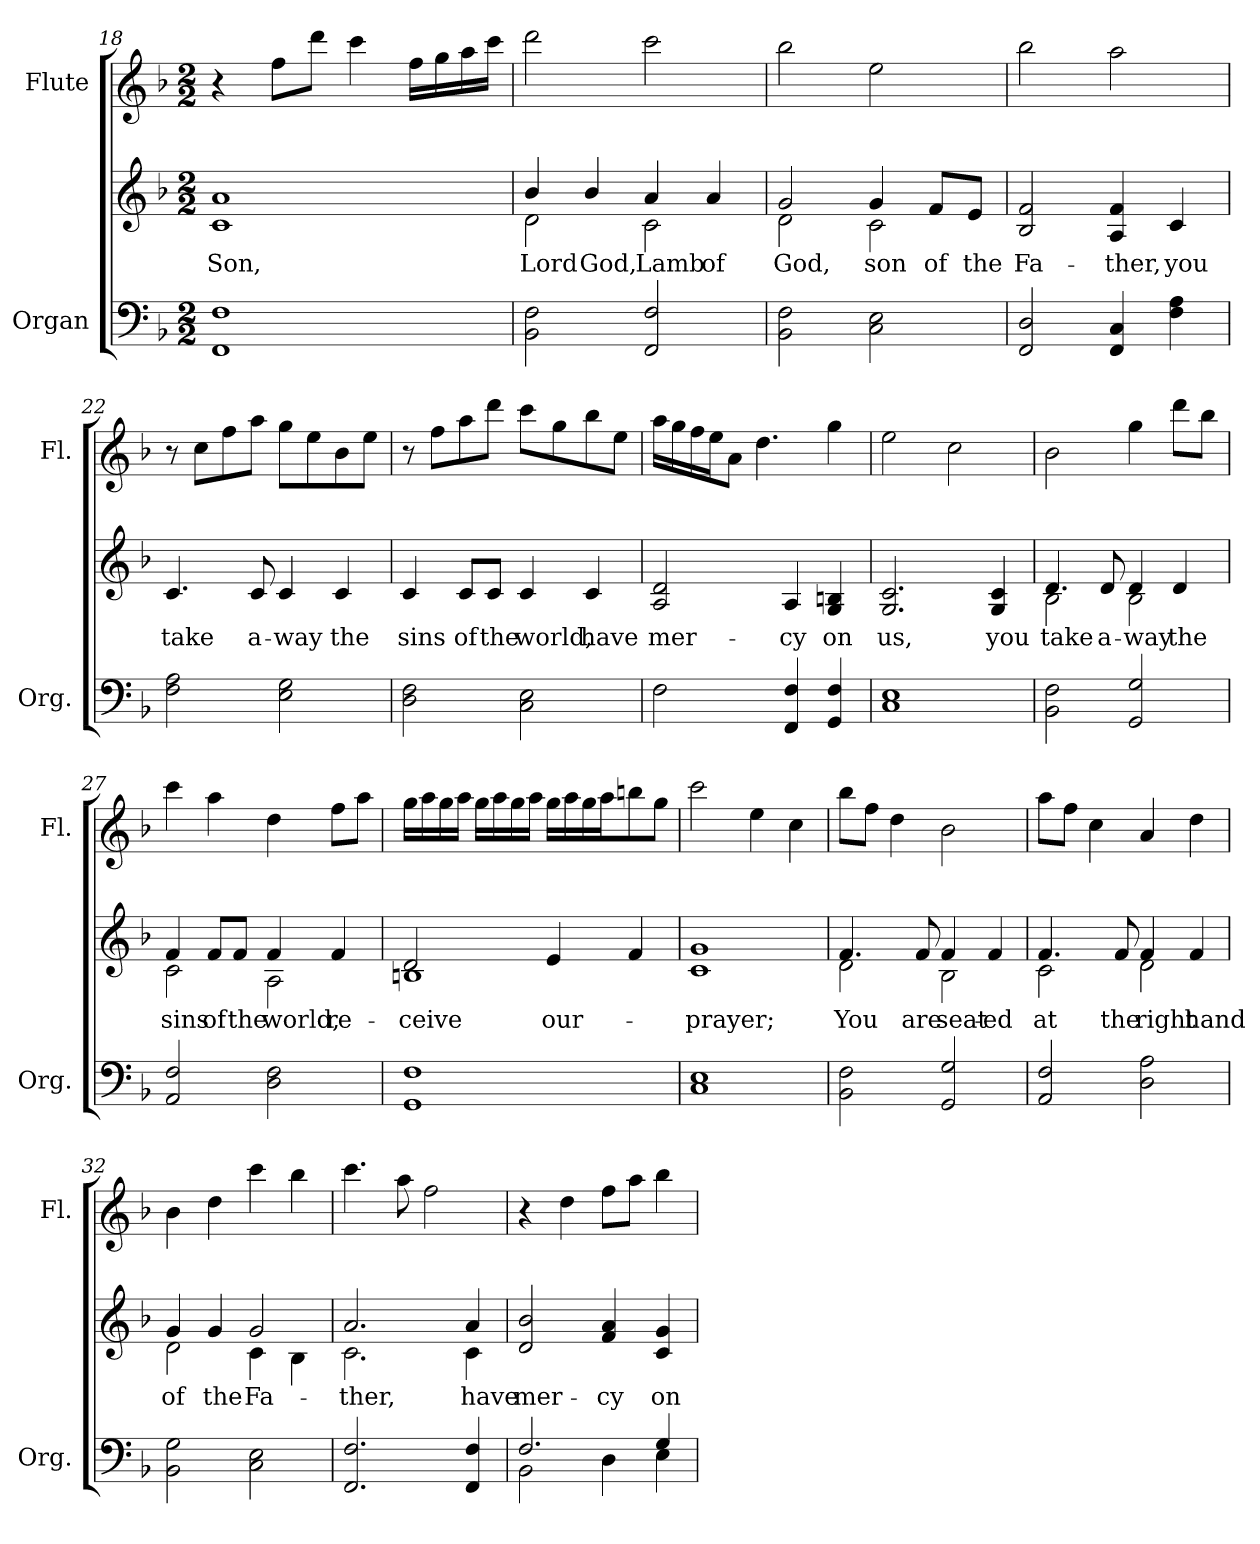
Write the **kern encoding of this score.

**kern	**kern	**text	**kern
*part2	*part2	*part2	*part1
*staff3	*staff2	*staff2	*staff1
*I"Organ	*	*	*I"Flute
*I'Org.	*	*	*I'Fl.
*clefF4	*clefG2	*	*clefG2
*k[b-]	*k[b-]	*	*k[b-]
*M2/2	*M2/2	*	*M2/2
=18	=18	=18	=18
1FF 1F	1c 1a	Son,	4r
.	.	.	8ff\L
.	.	.	8ddd\J
.	.	.	4ccc\
.	.	.	16ff\LL
.	.	.	16gg\
.	.	.	16aa\
.	.	.	16ccc\JJ
!!LO:PB:g=z
=19	=19	=19	=19
*	*^	*	*
2BB-\ 2F\	4b-/	2d\	Lord	2ddd\
.	4b-/	.	God,	.
2FF/ 2F/	4a/	2c\	Lamb	2ccc\
.	4a/	.	of	.
=20	=20	=20	=20	=20
2BB-\ 2F\	2g/	2d\	God,	2bb-\
2C\ 2E\	4g/	2c\	son	2ee\
.	8f/L	.	of	.
.	8e/J	.	the	.
*	*v	*v	*	*
=21	=21	=21	=21
2FF/ 2D/	2B-/ 2f/	Fa-	2bb-\
4FF/ 4C/	4A/ 4f/	-ther,	2aa\
4F\ 4A\	4c/	you	.
=22	=22	=22	=22
2F\ 2A\	4.c/	take	8r
.	.	.	8cc\L
.	.	.	8ff\
.	8c/	a-	8aa\J
2E\ 2G\	4c/	-way	8gg\L
.	.	.	8ee\
.	4c/	the	8b-\
.	.	.	8ee\J
=23	=23	=23	=23
2D\ 2F\	4c/	sins	8r
.	.	.	8ff\L
.	8c/L	of	8aa\
.	8c/J	the	8ddd\J
2C\ 2E\	4c/	world,	8ccc\L
.	.	.	8gg\
.	4c/	have	8bb-\
.	.	.	8ee\J
!!LO:LB:g=z
=24	=24	=24	=24
2F\	2A/ 2d/	mer-	16aa\LL
.	.	.	16gg\
.	.	.	16ff\
.	.	.	16ee\J
.	.	.	8a\J
.	.	.	4.dd\
4FF/ 4F/	4A/	-cy	.
4GG/ 4F/	4G/ 4Bn/	on	4gg\
=25	=25	=25	=25
1C 1E	2.G/ 2.c/	us,	2ee\
.	.	.	2cc\
.	4G/ 4c/	you	.
=26	=26	=26	=26
*	*^	*	*
2BB-\ 2F\	4.d/	2B-\	take	2b-\
.	8d/	.	a-	.
2GG/ 2G/	4d/	2B-\	-way	4gg\
.	4d/	.	the	8ddd\L
.	.	.	.	8bb-\J
=27	=27	=27	=27	=27
2AA/ 2F/	4f/	2c\	sins	4ccc\
.	8f/L	.	of	4aa\
.	8f/J	.	the	.
2D\ 2F\	4f/	2A\	world,	4dd\
.	4f/	.	re-	8ff\L
.	.	.	.	8aa\J
!!LO:LB:g=z
=28	=28	=28	=28	=28
1GG 1F	2d/	1Bn	-ceive	16gg\LL
.	.	.	.	16aa\
.	.	.	.	16gg\
.	.	.	.	16aa\JJ
.	.	.	.	16gg\LL
.	.	.	.	16aa\
.	.	.	.	16gg\
.	.	.	.	16aa\JJ
.	4e/	.	our-	16gg\LL
.	.	.	.	16aa\
.	.	.	.	16gg\
.	.	.	.	16aa\J
.	4f/	.	.	8bbn\
.	.	.	.	8gg\J
*	*v	*v	*	*
=29	=29	=29	=29
1C 1E	1c 1g	-prayer;	2ccc\
.	.	.	4ee\
.	.	.	4cc\
=30	=30	=30	=30
*	*^	*	*
2BB-\ 2F\	4.f/	2d\	You	8bb-\L
.	.	.	.	8ff\J
.	.	.	.	4dd\
.	8f/	.	are	.
2GG/ 2G/	4f/	2B-\	seat-	2b-\
.	4f/	.	-ed	.
=31	=31	=31	=31	=31
2AA/ 2F/	4.f/	2c\	at	8aa\L
.	.	.	.	8ff\J
.	.	.	.	4cc\
.	8f/	.	the	.
2D\ 2A\	4f/	2d\	right	4a/
.	4f/	.	hand	4dd\
=32	=32	=32	=32	=32
2BB-\ 2G\	4g/	2d\	of	4b-\
.	4g/	.	the	4dd\
2C\ 2E\	2g/	4c\	Fa-	4ccc\
.	.	4B-\	.	4bb-\
!!LO:LB:g=z
=33	=33	=33	=33	=33
2.FF/ 2.F/	2.a/	2.c\	-ther,	4.ccc\
.	.	.	.	8aa\
.	.	.	.	2ff\
4FF/ 4F/	4a/	4c\	have	.
*	*v	*v	*	*
=34	=34	=34	=34
*^	*	*	*
2.F/	2BB-\	2d/ 2b-/	mer-	4r
.	.	.	.	4dd\
.	4D\	4f/ 4a/	-cy	8ff\L
.	.	.	.	8aa\J
4G/	4E\	4c/ 4g/	on	4bb-\
*v	*v	*	*	*
=	=	=	=
*-	*-	*-	*-
